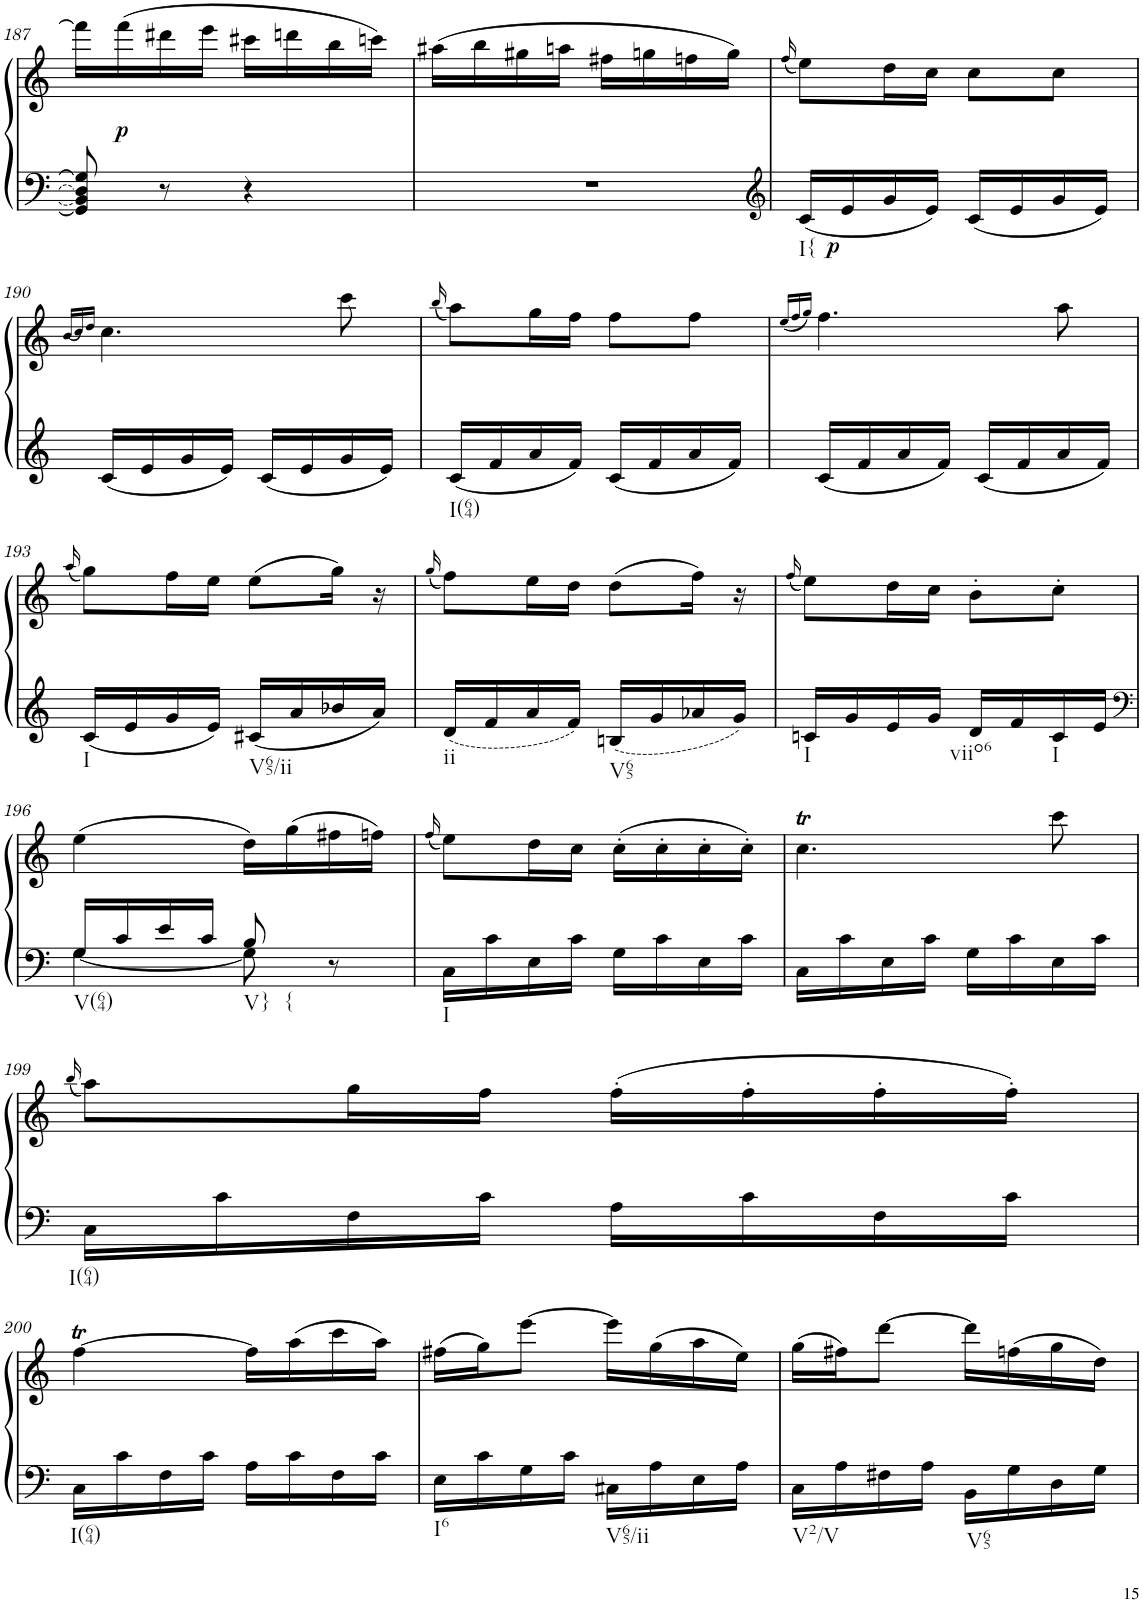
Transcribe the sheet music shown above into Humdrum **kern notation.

**kern	**kern	**dynam
*part1	*part1	*part1
*staff2	*staff1	*staff1/2
*I"Klavier linke Hand	*	*
!!LO:PB:g=z
*clefF4	*clefG2	*
*k[]	*k[]	*
*M2/4	*M2/4	*
=187	=187	=187
8GG/] 8BB/] 8D/] 8G/]	16fff\LL]	.
!	!	!LO:DY:b
.	(16fff\	p
8r	16ddd#X\	.
.	16eee\JJ	.
4r	16ccc#X\LL	.
.	16dddn\	.
.	16bb\	.
.	16cccn\JJ)	.
=188	=188	=188
2r	(16aa#X\LL	.
.	16bb\	.
.	16gg#X\	.
.	16aan\JJ	.
.	16ff#X\LL	.
.	16ggn\	.
.	16ffn\	.
.	16gg\JJ)	.
=189	=189	=189
*clefG2	*	*
.	(16qff/	.
!LO:TX:b:t=I{	!	!
16c/LL	8ee\L)	.
!	!	!LO:DY:b=2
16e/	.	p
16g/	16dd\L	.
16e/JJ	16cc\JJ	.
16c/LL	8cc\L	.
16e/	.	.
16g/	8cc\J	.
16e/JJ	.	.
!!LO:LB:g=z
=190	=190	=190
.	(16qb/LL	.
.	16qcc/)	.
.	16qdd/JJ	.
16c/LL	4.cc\	.
16e/	.	.
16g/	.	.
16e/JJ	.	.
16c/LL	.	.
16e/	.	.
16g/	8ccc\	.
16e/JJ	.	.
=191	=191	=191
.	(16qbb/	.
!LO:TX:b:t=I(64)	!	!
16c/LL	8aa\L)	.
16f/	.	.
16a/	16gg\L	.
16f/JJ	16ff\JJ	.
16c/LL	8ff\L	.
16f/	.	.
16a/	8ff\J	.
16f/JJ	.	.
=192	=192	=192
.	(16qee/LL	.
.	16qff/	.
.	16qgg/JJ)	.
16c/LL	4.ff\	.
16f/	.	.
16a/	.	.
16f/JJ	.	.
16c/LL	.	.
16f/	.	.
16a/	8aa\	.
16f/JJ	.	.
!!LO:LB:g=z
=193	=193	=193
.	(16qaa/	.
!LO:TX:b:t=I	!	!
16c/LL	8gg\L)	.
16e/	.	.
16g/	16ff\L	.
16e/JJ	16ee\JJ	.
!LO:TX:b:t=V65/ii	!	!
16c#X/LL	(8ee\L	.
16a/	.	.
16b-X/	16gg\Jk)	.
16a/JJ	16r	.
=194	=194	=194
.	(16qgg/	.
!LO:TX:b:t=ii	!	!
16d/LL	8ff\L)	.
16f/	.	.
16a/	16ee\L	.
16f/JJ	16dd\JJ	.
!LO:TX:b:t=V65	!	!
16Bn/LL	(8dd\L	.
16g/	.	.
16a-X/	16ff\Jk)	.
16g/JJ	16r	.
=195	=195	=195
.	(16qff/	.
!LO:TX:b:t=I	!	!
16cn/LL	8ee\L)	.
16g/	.	.
16e/	16dd\L	.
16g/JJ	16cc\JJ	.
!LO:TX:b:t=viio6	!	!
16d/LL	8b'\L	.
16f/	.	.
!LO:TX:b:t=I	!	!
16c/	8cc'\J	.
16e/JJ	.	.
!!LO:LB:g=z
=196	=196	=196
*clefF4	*	*
*^	*	*
!LO:TX:b:t=V(64)	!	!	!
16G/LL	[4G\	(4ee\	.
16c/	.	.	.
16e/	.	.	.
16c/JJ	.	.	.
!LO:TX:b:t=V}	!	!	!
!LO:TX:b:t={	!	!	!
8B/	8G\]	16dd\LL)	.
.	.	(16gg\	.
8r	8ryy	16ff#X\	.
.	.	16ffn\JJ)	.
*v	*v	*	*
=197	=197	=197
.	(16qff/	.
!LO:TX:b:t=I	!	!
16C\LL	8ee\L)	.
16c\	.	.
16E\	16dd\L	.
16c\JJ	16cc\JJ	.
16G\LL	(16cc'\LL	.
16c\	16cc'\	.
16E\	16cc'\	.
16c\JJ	16cc'\JJ)	.
=198	=198	=198
16C\LL	4.ccT\	.
16c\	.	.
16E\	.	.
16c\JJ	.	.
16G\LL	.	.
16c\	.	.
16E\	8cccTTT\	.
16c\JJ	.	.
!!LO:LB:g=z
=199	=199	=199
.	(16qbb/	.
!LO:TX:b:t=I(64)	!	!
16C\LL	8aa\L)	.
16c\	.	.
16F\	16gg\L	.
16c\JJ	16ff\JJ	.
16A\LL	(16ff'\LL	.
16c\	16ff'\	.
16F\	16ff'\	.
16c\JJ	16ff'\JJ)	.
!!LO:LB:g=z
=200	=200	=200
!LO:TX:b:t=I(64)	!	!
16C\LL	[4ffT\	.
16c\	.	.
16F\	.	.
16c\JJ	.	.
16A\LL	16ff\LL]	.
16c\	(16aa\	.
16F\	16ccc\	.
16c\JJ	16aa\JJ)	.
=201	=201	=201
!LO:TX:b:t=I6	!	!
16E\LL	(16ff#X\LL	.
16c\	16gg\J)	.
16G\	[8eee\J	.
16c\JJ	.	.
!LO:TX:b:t=V65/ii	!	!
16C#X\LL	16eee\LL]	.
16A\	(16gg\	.
16E\	16aa\	.
16A\JJ	16ee\JJ)	.
=202	=202	=202
!LO:TX:b:t=V2/V	!	!
16C\LL	(16gg\LL	.
16A\	16ff#X\J)	.
16F#X\	[8ddd\J	.
16A\JJ	.	.
!LO:TX:b:t=V65	!	!
16BB\LL	16ddd\LL]	.
16G\	(16ffn\	.
16D\	16gg\	.
16G\JJ	16dd\JJ)	.
=	=	=
*-	*-	*-
